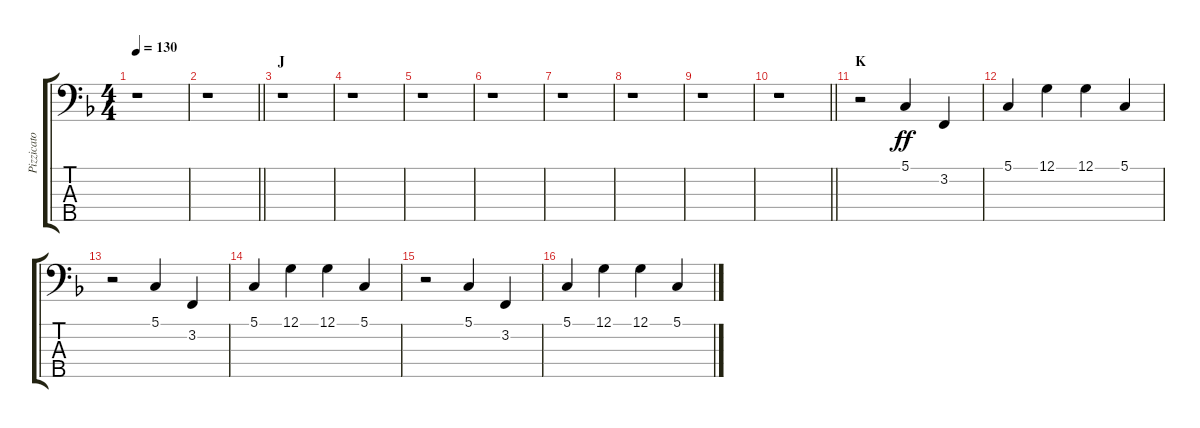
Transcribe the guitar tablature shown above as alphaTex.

\track ("Pizzicato Strings" "Pizzicato ") {instrument pizzicatostrings}
\staff {score tabs}
\tuning (G2 D2 A1 E1 B0) {hide}
\ts (4 4)
\tempo 130
\clef f4
\ks f
r.1{dy ff} |
\barLineRight lightlight
r.1 |
\section ("" "J")
r.1 |
r.1 |
r.1 |
r.1 |
r.1 |
r.1 |
r.1 |
\barLineRight lightlight
r.1 |
\section ("" "K")
r.2 5.1.4 3.2.4 |
5.1.4 12.1.4 12.1.4 5.1.4 |
r.2 5.1.4 3.2.4 |
5.1.4 12.1.4 12.1.4 5.1.4 |
r.2 5.1.4 3.2.4 |
5.1.4 12.1.4 12.1.4 5.1.4
